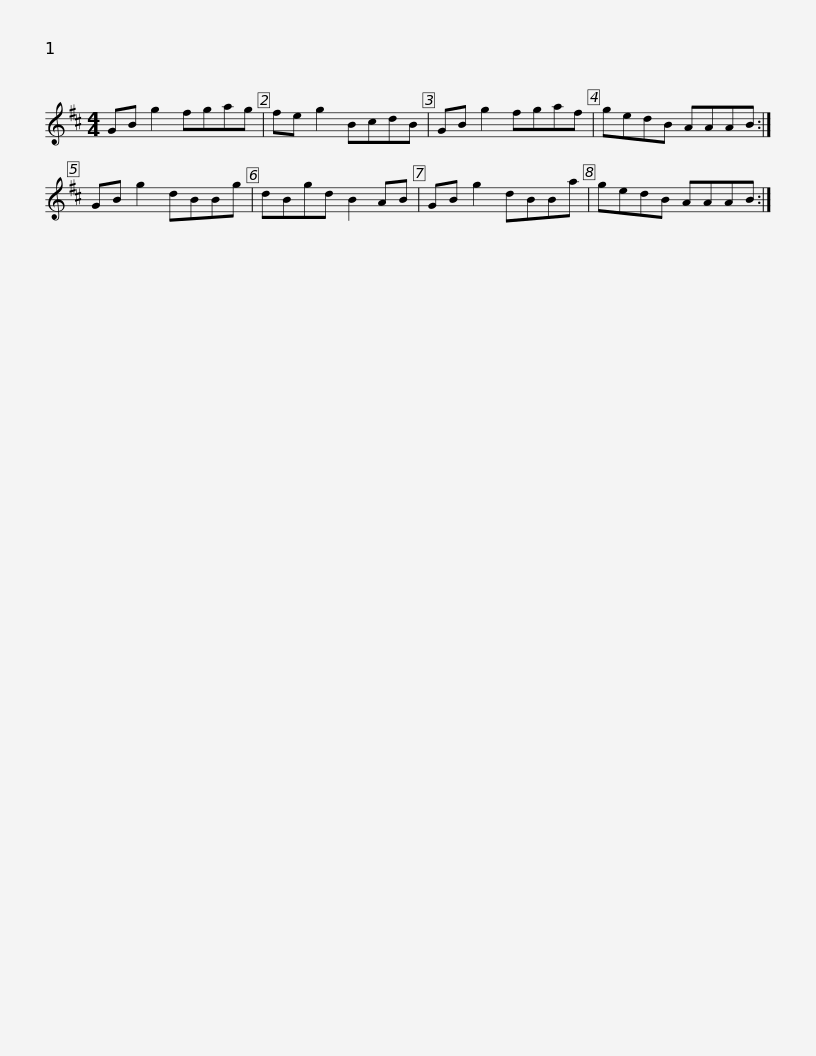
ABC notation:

X:1
L:1/8
M:4/4
I:linebreak $
K:D
V:1 treble
V:1
 GB g2 fgag | fe g2 BcdB | GB g2 fgaf | gedB AAAB :| GB g2 dBBg | %5
 dBgd B2 AB |$ GB g2 dBBa | gedB AAAB :| %8
